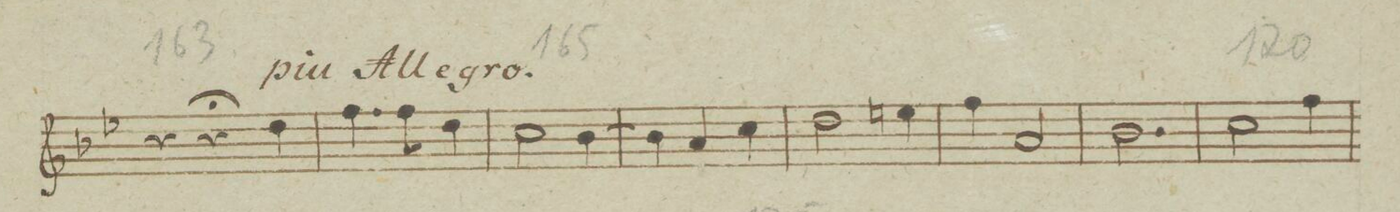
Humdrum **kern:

**kern	**dynam
*I"Violino Primo.	*
*clefG2	*
*k[b-e-]	*
*met(c)	*
*M3/4	*
4r	.
4r;	.
4dd\	.
=164	=164
4.ff\	.
8ff\	.
4dd\	.
=165	=165
2cc\	.
[4b-\	.
=166	=166
4b-\]	.
4a/	.
4cc\	.
=167	=167
2dd\	.
4een\	.
=168	=168
4ff\	.
2a/	.
=169	=169
2.b-\	.
=170	=170
2cc\	.
4ff\	.
=171	=171
*-	*-
